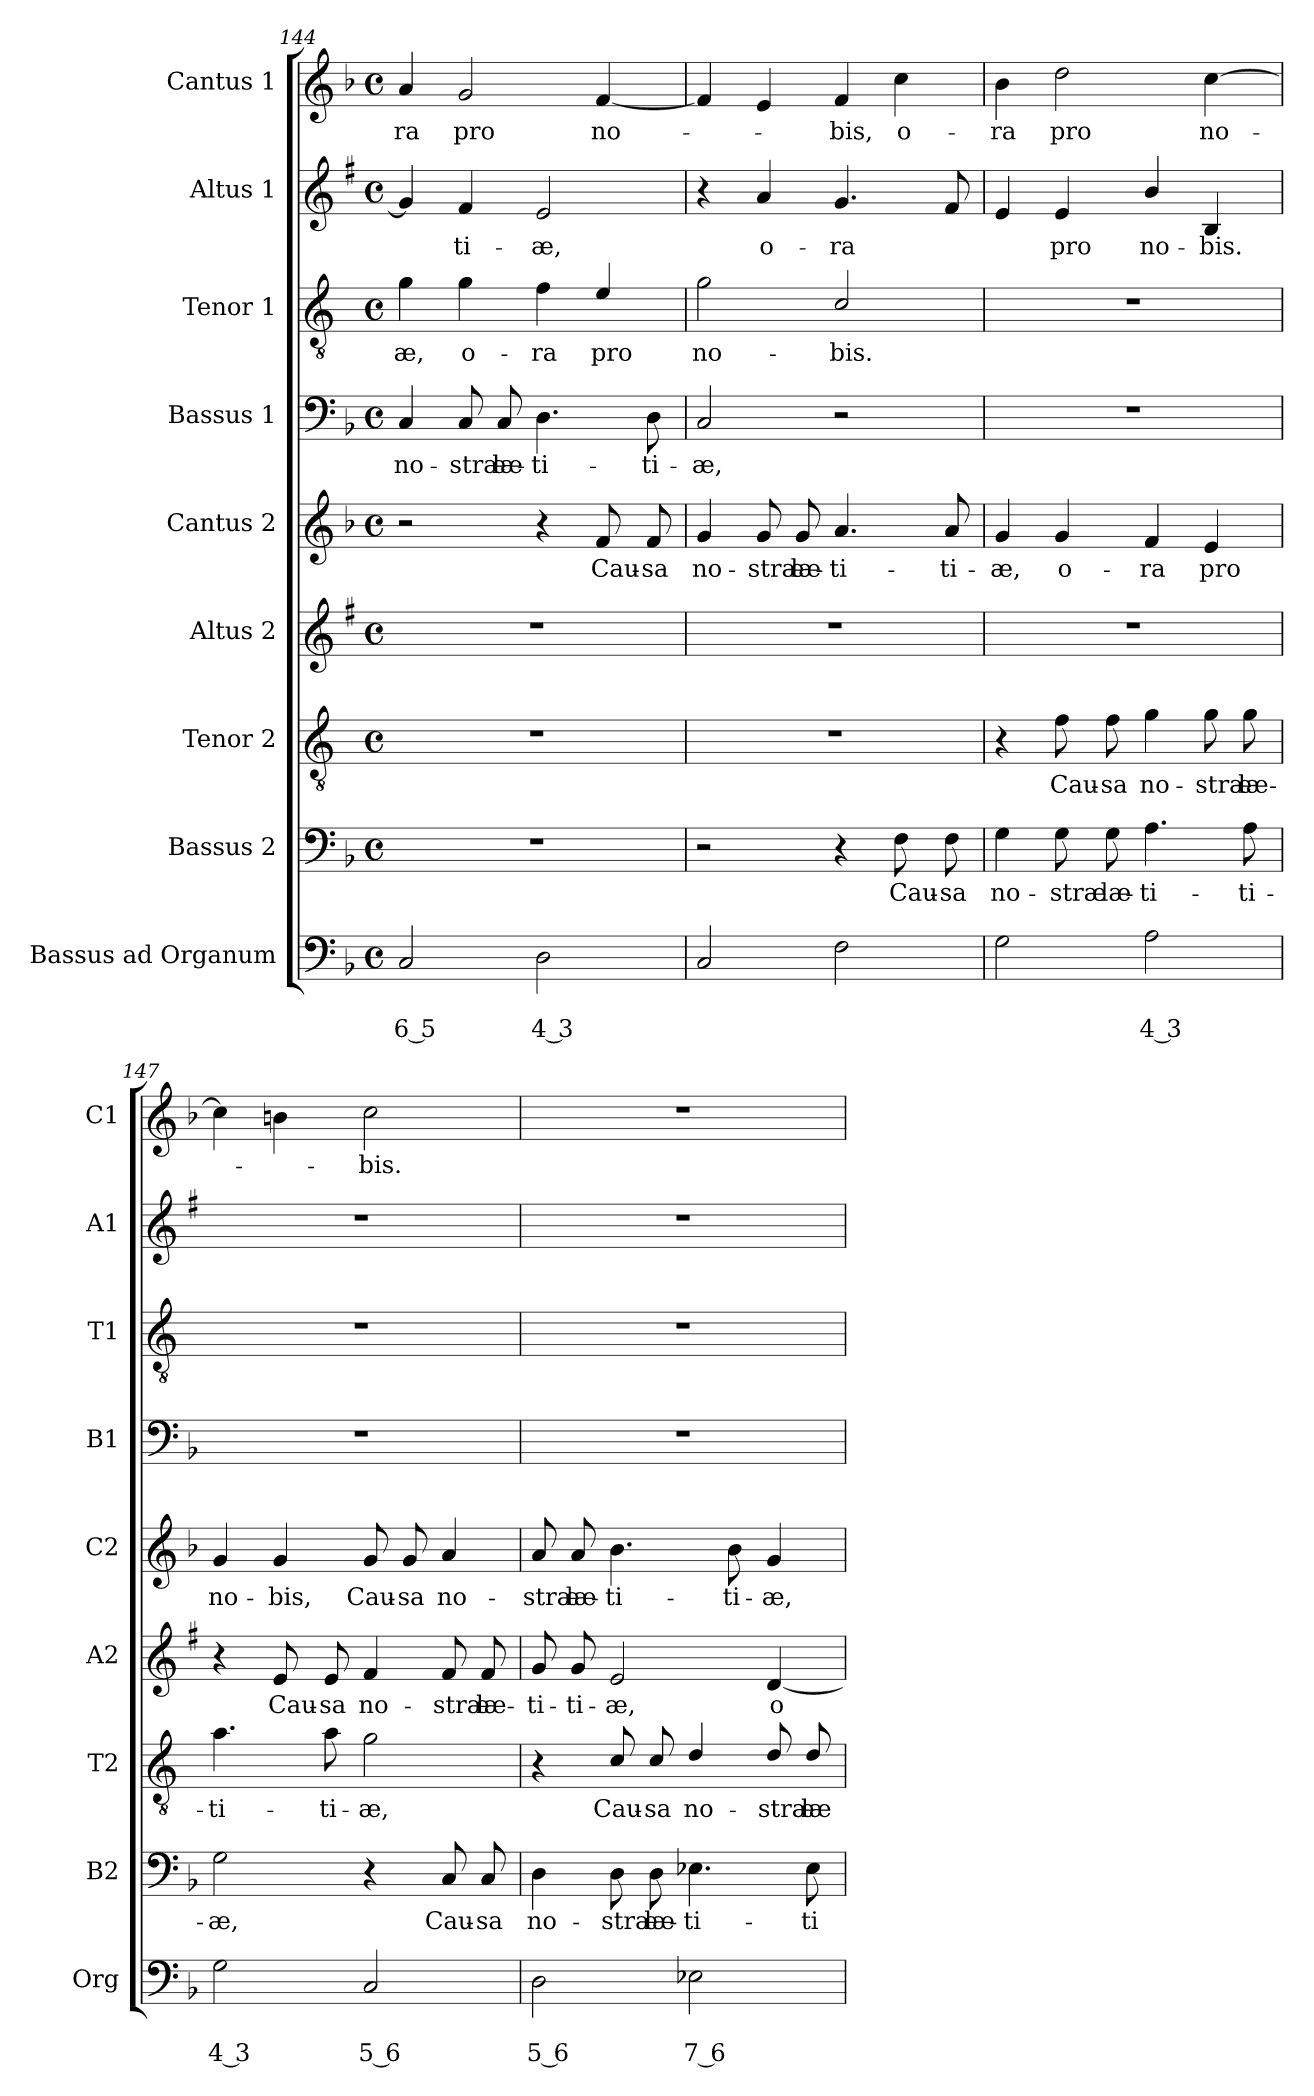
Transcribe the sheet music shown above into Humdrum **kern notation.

**kern	**text	**text	**kern	**text	**kern	**text	**kern	**text	**kern	**text	**kern	**text	**kern	**text	**kern	**text	**kern	**text
*part9	*part9	*part9	*part8	*part8	*part7	*part7	*part6	*part6	*part5	*part5	*part4	*part4	*part3	*part3	*part2	*part2	*part1	*part1
*staff9	*staff9	*staff9	*staff8	*staff8	*staff7	*staff7	*staff6	*staff6	*staff5	*staff5	*staff4	*staff4	*staff3	*staff3	*staff2	*staff2	*staff1	*staff1
*I"Bassus ad Organum	*	*	*I"Bassus 2	*	*I"Tenor 2	*	*I"Altus 2	*	*I"Cantus 2	*	*I"Bassus 1	*	*I"Tenor 1	*	*I"Altus 1	*	*I"Cantus 1	*
*I'Org	*	*	*I'B2	*	*I'T2	*	*I'A2	*	*I'C2	*	*I'B1	*	*I'T1	*	*I'A1	*	*I'C1	*
*clefF4	*	*	*clefF4	*	*clefGv2	*	*clefG2	*	*clefG2	*	*clefF4	*	*clefGv2	*	*clefG2	*	*clefG2	*
*	*	*	*	*	*ITrd4c7	*	*ITrd1c2	*	*	*	*	*	*ITrd4c7	*	*ITrd1c2	*	*	*
*k[b-]	*	*	*k[b-]	*	*k[b-]	*	*k[b-]	*	*k[b-]	*	*k[b-]	*	*k[b-]	*	*k[b-]	*	*k[b-]	*
*F:	*	*	*F:	*	*F:	*	*F:	*	*F:	*	*F:	*	*F:	*	*F:	*	*F:	*
*M4/4	*	*	*M4/4	*	*M4/4	*	*M4/4	*	*M4/4	*	*M4/4	*	*M4/4	*	*M4/4	*	*M4/4	*
*met(c)	*	*	*met(c)	*	*met(c)	*	*met(c)	*	*met(c)	*	*met(c)	*	*met(c)	*	*met(c)	*	*met(c)	*
=144	=144	=144	=144	=144	=144	=144	=144	=144	=144	=144	=144	=144	=144	=144	=144	=144	=144	=144
!	!	!LO:LY:b	!	!	!	!	!	!	!	!	!	!LO:LY:b	!	!LO:LY:b	!	!	!	!LO:LY:b
2C/	.	6 5	1r	.	1r	.	1r	.	2r	.	4C/	no-	4c\	-æ,	4f/]	.	4a/	-ra
!	!	!	!	!	!	!	!	!	!	!	!	!LO:LY:b	!	!LO:LY:b	!	!LO:LY:b	!	!LO:LY:b
.	.	.	.	.	.	.	.	.	.	.	8C/	-stræ	4c\	o-	4e/	-ti-	2g/	pro
!	!	!	!	!	!	!	!	!	!	!	!	!LO:LY:b	!	!	!	!	!	!
.	.	.	.	.	.	.	.	.	.	.	8C/	læ-	.	.	.	.	.	.
!	!	!LO:LY:b	!	!	!	!	!	!	!	!	!	!LO:LY:b	!	!LO:LY:b	!	!LO:LY:b	!	!
2D\	.	4 3	.	.	.	.	.	.	4r	.	4.D\	-ti-	4B-\	-ra	2d/	-æ,	.	.
!	!	!	!	!	!	!	!	!	!	!LO:LY:b	!	!	!	!LO:LY:b	!	!	!	!LO:LY:b
.	.	.	.	.	.	.	.	.	8f/	Cau-	.	.	4A/	pro	.	.	[4f/	no-
!	!	!	!	!	!	!	!	!	!	!LO:LY:b	!	!LO:LY:b	!	!	!	!	!	!
.	.	.	.	.	.	.	.	.	8f/	-sa	8D\	-ti-	.	.	.	.	.	.
=145	=145	=145	=145	=145	=145	=145	=145	=145	=145	=145	=145	=145	=145	=145	=145	=145	=145	=145
!	!	!	!	!	!	!	!	!	!	!LO:LY:b	!	!LO:LY:b	!	!LO:LY:b	!	!	!	!
2C/	.	.	2r	.	1r	.	1r	.	4g/	no-	2C/	-æ,	2c\	no-	4r	.	4f/]	.
!	!	!	!	!	!	!	!	!	!	!LO:LY:b	!	!	!	!	!	!LO:LY:b	!	!
.	.	.	.	.	.	.	.	.	8g/	-stræ	.	.	.	.	4g/	o-	4e/	.
!	!	!	!	!	!	!	!	!	!	!LO:LY:b	!	!	!	!	!	!	!	!
.	.	.	.	.	.	.	.	.	8g/	læ-	.	.	.	.	.	.	.	.
!	!	!	!	!	!	!	!	!	!	!LO:LY:b	!	!	!	!LO:LY:b	!	!LO:LY:b	!	!LO:LY:b
2F\	.	.	4r	.	.	.	.	.	4.a/	-ti-	2r	.	2F/	-bis.	4.f/	-ra	4f/	-bis,
!	!	!	!	!LO:LY:b	!	!	!	!	!	!	!	!	!	!	!	!	!	!LO:LY:b
.	.	.	8F\	Cau-	.	.	.	.	.	.	.	.	.	.	.	.	4cc\	o-
!	!	!	!	!LO:LY:b	!	!	!	!	!	!LO:LY:b	!	!	!	!	!	!	!	!
.	.	.	8F\	-sa	.	.	.	.	8a/	-ti-	.	.	.	.	8e/	.	.	.
=146	=146	=146	=146	=146	=146	=146	=146	=146	=146	=146	=146	=146	=146	=146	=146	=146	=146	=146
!	!	!	!	!LO:LY:b	!	!	!	!	!	!LO:LY:b	!	!	!	!	!	!	!	!LO:LY:b
2G\	.	.	4G\	no-	4r	.	1r	.	4g/	-æ,	1r	.	1r	.	4d/	.	4b-\	-ra
!	!	!	!	!LO:LY:b	!	!LO:LY:b	!	!	!	!LO:LY:b	!	!	!	!	!	!LO:LY:b	!	!LO:LY:b
.	.	.	8G\	-stræ	8B-\	Cau-	.	.	4g/	o-	.	.	.	.	4d/	pro	2dd\	pro
!	!	!	!	!LO:LY:b	!	!LO:LY:b	!	!	!	!	!	!	!	!	!	!	!	!
.	.	.	8G\	læ-	8B-\	-sa	.	.	.	.	.	.	.	.	.	.	.	.
!	!	!LO:LY:b	!	!LO:LY:b	!	!LO:LY:b	!	!	!	!LO:LY:b	!	!	!	!	!	!LO:LY:b	!	!
2A\	.	4 3	4.A\	-ti-	4c\	no-	.	.	4f/	-ra	.	.	.	.	4a/	no-	.	.
!	!	!	!	!	!	!LO:LY:b	!	!	!	!LO:LY:b	!	!	!	!	!	!LO:LY:b	!	!LO:LY:b
.	.	.	.	.	8c\	-stræ	.	.	4e/	pro	.	.	.	.	4A/	-bis.	[4cc\	no-
!	!	!	!	!LO:LY:b	!	!LO:LY:b	!	!	!	!	!	!	!	!	!	!	!	!
.	.	.	8A\	-ti-	8c\	læ-	.	.	.	.	.	.	.	.	.	.	.	.
!!LO:LB:g=z
=147	=147	=147	=147	=147	=147	=147	=147	=147	=147	=147	=147	=147	=147	=147	=147	=147	=147	=147
!	!	!LO:LY:b	!	!LO:LY:b	!	!LO:LY:b	!	!	!	!LO:LY:b	!	!	!	!	!	!	!	!
2G\	.	4 3	2G\	-æ,	4.d\	-ti-	4r	.	4g/	no-	1r	.	1r	.	1r	.	4cc\]	.
!	!	!	!	!	!	!	!	!LO:LY:b	!	!LO:LY:b	!	!	!	!	!	!	!	!
.	.	.	.	.	.	.	8d/	Cau-	4g/	-bis,	.	.	.	.	.	.	4bn\	.
!	!	!	!	!	!	!LO:LY:b	!	!LO:LY:b	!	!	!	!	!	!	!	!	!	!
.	.	.	.	.	8d\	-ti-	8d/	-sa	.	.	.	.	.	.	.	.	.	.
!	!	!LO:LY:b	!	!	!	!LO:LY:b	!	!LO:LY:b	!	!LO:LY:b	!	!	!	!	!	!	!	!LO:LY:b
2C/	.	5 6	4r	.	2c\	-æ,	4e/	no-	8g/	Cau-	.	.	.	.	.	.	2cc\	-bis.
!	!	!	!	!	!	!	!	!	!	!LO:LY:b	!	!	!	!	!	!	!	!
.	.	.	.	.	.	.	.	.	8g/	-sa	.	.	.	.	.	.	.	.
!	!	!	!	!LO:LY:b	!	!	!	!LO:LY:b	!	!LO:LY:b	!	!	!	!	!	!	!	!
.	.	.	8C/	Cau-	.	.	8e/	-stræ	4a/	no-	.	.	.	.	.	.	.	.
!	!	!	!	!LO:LY:b	!	!	!	!LO:LY:b	!	!	!	!	!	!	!	!	!	!
.	.	.	8C/	-sa	.	.	8e/	læ-	.	.	.	.	.	.	.	.	.	.
=148	=148	=148	=148	=148	=148	=148	=148	=148	=148	=148	=148	=148	=148	=148	=148	=148	=148	=148
!	!	!LO:LY:b	!	!LO:LY:b	!	!	!	!LO:LY:b	!	!LO:LY:b	!	!	!	!	!	!	!	!
2D\	.	5 6	4D\	no-	4r	.	8f/	-ti-	8a/	-stræ	1r	.	1r	.	1r	.	1r	.
!	!	!	!	!	!	!	!	!LO:LY:b	!	!LO:LY:b	!	!	!	!	!	!	!	!
.	.	.	.	.	.	.	8f/	-ti-	8a/	læ-	.	.	.	.	.	.	.	.
!	!	!	!	!LO:LY:b	!	!LO:LY:b	!	!LO:LY:b	!	!LO:LY:b	!	!	!	!	!	!	!	!
.	.	.	8D\	-stræ	8F/	Cau-	2d/	-æ,	4.b-\	-ti-	.	.	.	.	.	.	.	.
!	!	!	!	!LO:LY:b	!	!LO:LY:b	!	!	!	!	!	!	!	!	!	!	!	!
.	.	.	8D\	læ-	8F/	-sa	.	.	.	.	.	.	.	.	.	.	.	.
!	!	!LO:LY:b	!	!LO:LY:b	!	!LO:LY:b	!	!	!	!	!	!	!	!	!	!	!	!
2E-X\	.	7 6	4.E-X\	-ti-	4G/	no-	.	.	.	.	.	.	.	.	.	.	.	.
!	!	!	!	!	!	!	!	!	!	!LO:LY:b	!	!	!	!	!	!	!	!
.	.	.	.	.	.	.	.	.	8b-\	-ti-	.	.	.	.	.	.	.	.
!	!	!	!	!	!	!LO:LY:b	!	!LO:LY:b	!	!LO:LY:b	!	!	!	!	!	!	!	!
.	.	.	.	.	8G/	-stræ	[4c/	o-	4g/	-æ,	.	.	.	.	.	.	.	.
!	!	!	!	!LO:LY:b	!	!LO:LY:b	!	!	!	!	!	!	!	!	!	!	!	!
.	.	.	8E-\	-ti-	8G/	læ-	.	.	.	.	.	.	.	.	.	.	.	.
=	=	=	=	=	=	=	=	=	=	=	=	=	=	=	=	=	=	=
*-	*-	*-	*-	*-	*-	*-	*-	*-	*-	*-	*-	*-	*-	*-	*-	*-	*-	*-
